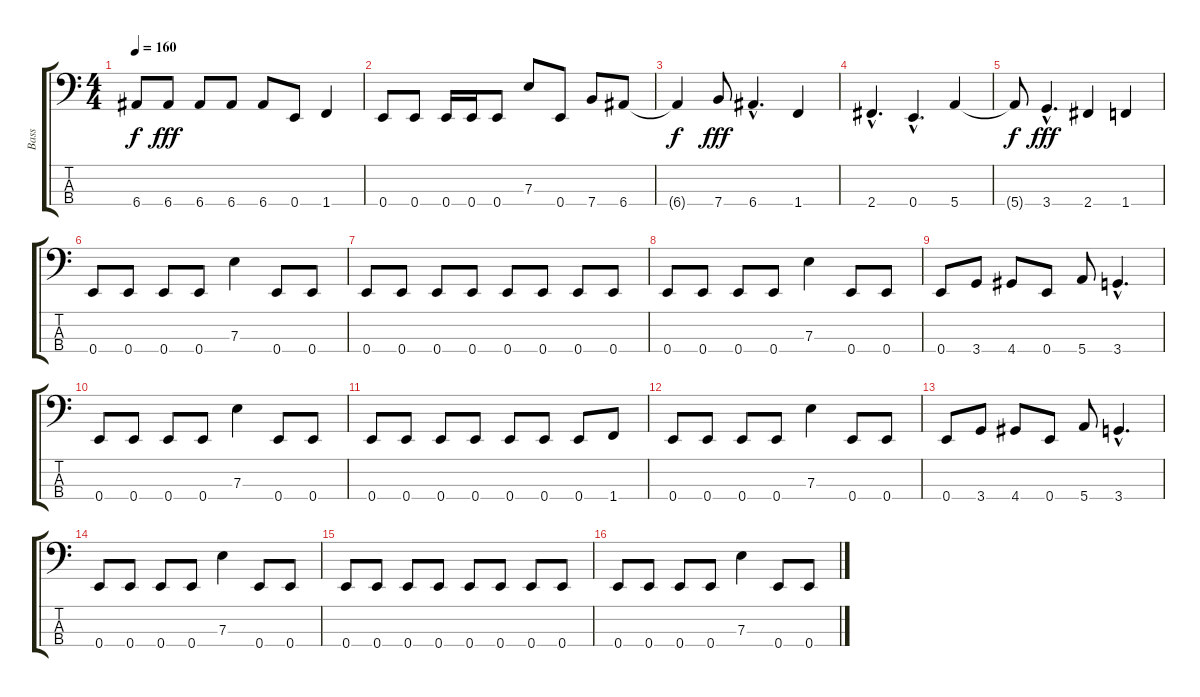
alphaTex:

\track ("Bass                " "Bass      ") {instrument electricbasspick}
\staff {score tabs}
\tuning (G2 D2 A1 E1) {hide}
\ts (4 4)
\tempo 160
\clef f4
\ks c
6.4{t}.8{dy f} 6.4.8{dy fff} 6.4.8 6.4.8 6.4.8 0.4.8 1.4.4 |
0.4.8 0.4.8 0.4.16 0.4.16 0.4.8 7.3.8 0.4.8 7.4.8 6.4.8 |
6.4{t}.4{dy f} 7.4.8{dy fff} 6.4{hac}.4{d} 1.4.4 |
2.4{hac}.4{d} 0.4{hac}.4{d} 5.4.4 |
5.4{t}.8{dy f} 3.4{hac}.4{d dy fff} 2.4.4 1.4.4 |
0.4.8 0.4.8 0.4.8 0.4.8 7.3.4 0.4.8 0.4.8 |
0.4.8 0.4.8 0.4.8 0.4.8 0.4.8 0.4.8 0.4.8 0.4.8 |
0.4.8 0.4.8 0.4.8 0.4.8 7.3.4 0.4.8 0.4.8 |
0.4.8 3.4.8 4.4.8 0.4.8 5.4.8 3.4{hac}.4{d} |
0.4.8 0.4.8 0.4.8 0.4.8 7.3.4 0.4.8 0.4.8 |
0.4.8 0.4.8 0.4.8 0.4.8 0.4.8 0.4.8 0.4.8 1.4.8 |
0.4.8 0.4.8 0.4.8 0.4.8 7.3.4 0.4.8 0.4.8 |
0.4.8 3.4.8 4.4.8 0.4.8 5.4.8 3.4{hac}.4{d} |
0.4.8 0.4.8 0.4.8 0.4.8 7.3.4 0.4.8 0.4.8 |
0.4.8 0.4.8 0.4.8 0.4.8 0.4.8 0.4.8 0.4.8 0.4.8 |
0.4.8 0.4.8 0.4.8 0.4.8 7.3.4 0.4.8 0.4.8
